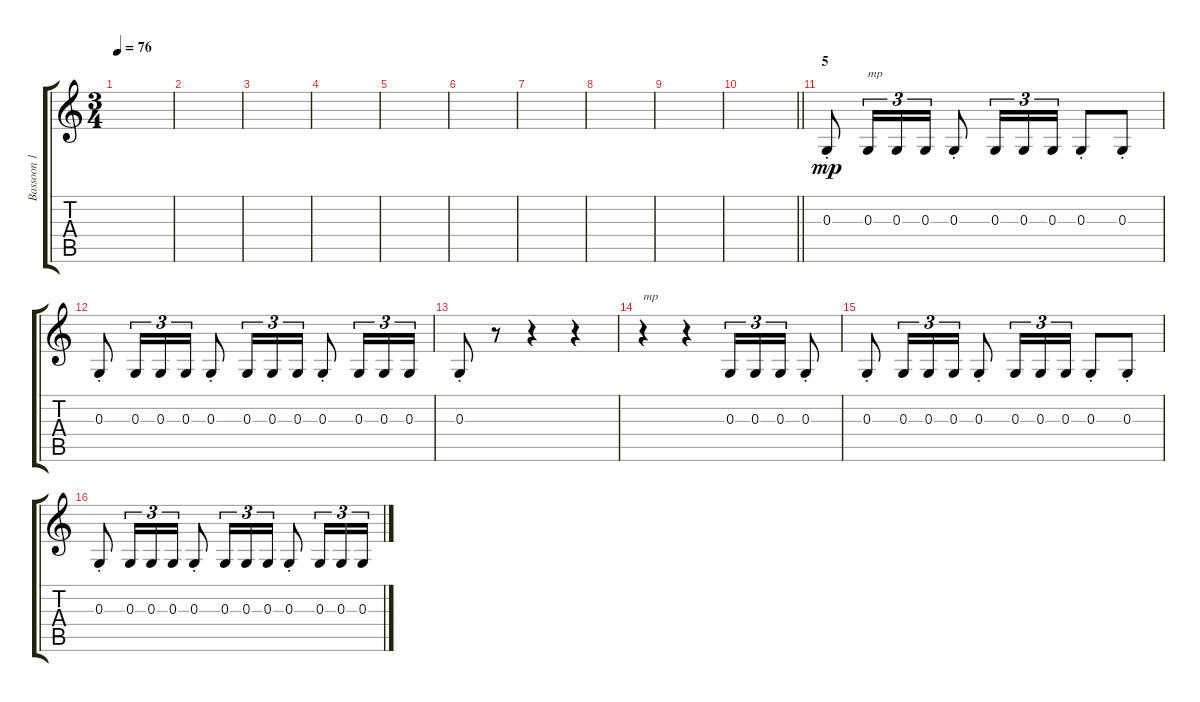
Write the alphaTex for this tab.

\track ("Bassoon 1" "Bassoon 1") {instrument bassoon}
\staff {score tabs}
\tuning (E4 B3 G3 D3 A2 C2) {hide}
\ts (3 4)
\tempo 76
\clef g2
\ks c
|
|
|
|
|
|
|
|
|
\barLineRight lightlight
|
\section ("" "5")
0.3{st}.8{dy mp} 0.3.16{tu (3 2) txt "mp"} 0.3.16{tu (3 2)} 0.3.16{tu (3 2)} 0.3{st}.8 0.3.16{tu (3 2)} 0.3.16{tu (3 2)} 0.3.16{tu (3 2)} 0.3{st}.8 0.3{st}.8 |
0.3{st}.8 0.3.16{tu (3 2)} 0.3.16{tu (3 2)} 0.3.16{tu (3 2)} 0.3{st}.8 0.3.16{tu (3 2)} 0.3.16{tu (3 2)} 0.3.16{tu (3 2)} 0.3{st}.8 0.3.16{tu (3 2)} 0.3.16{tu (3 2)} 0.3.16{tu (3 2)} |
0.3{st}.8 r.8 r.4 r.4 |
r.4{txt "mp"} r.4 0.3.16{tu (3 2)} 0.3.16{tu (3 2)} 0.3.16{tu (3 2)} 0.3{st}.8 |
0.3{st}.8 0.3.16{tu (3 2)} 0.3.16{tu (3 2)} 0.3.16{tu (3 2)} 0.3{st}.8 0.3.16{tu (3 2)} 0.3.16{tu (3 2)} 0.3.16{tu (3 2)} 0.3{st}.8 0.3{st}.8 |
0.3{st}.8 0.3.16{tu (3 2)} 0.3.16{tu (3 2)} 0.3.16{tu (3 2)} 0.3{st}.8 0.3.16{tu (3 2)} 0.3.16{tu (3 2)} 0.3.16{tu (3 2)} 0.3{st}.8 0.3.16{tu (3 2)} 0.3.16{tu (3 2)} 0.3.16{tu (3 2)}
